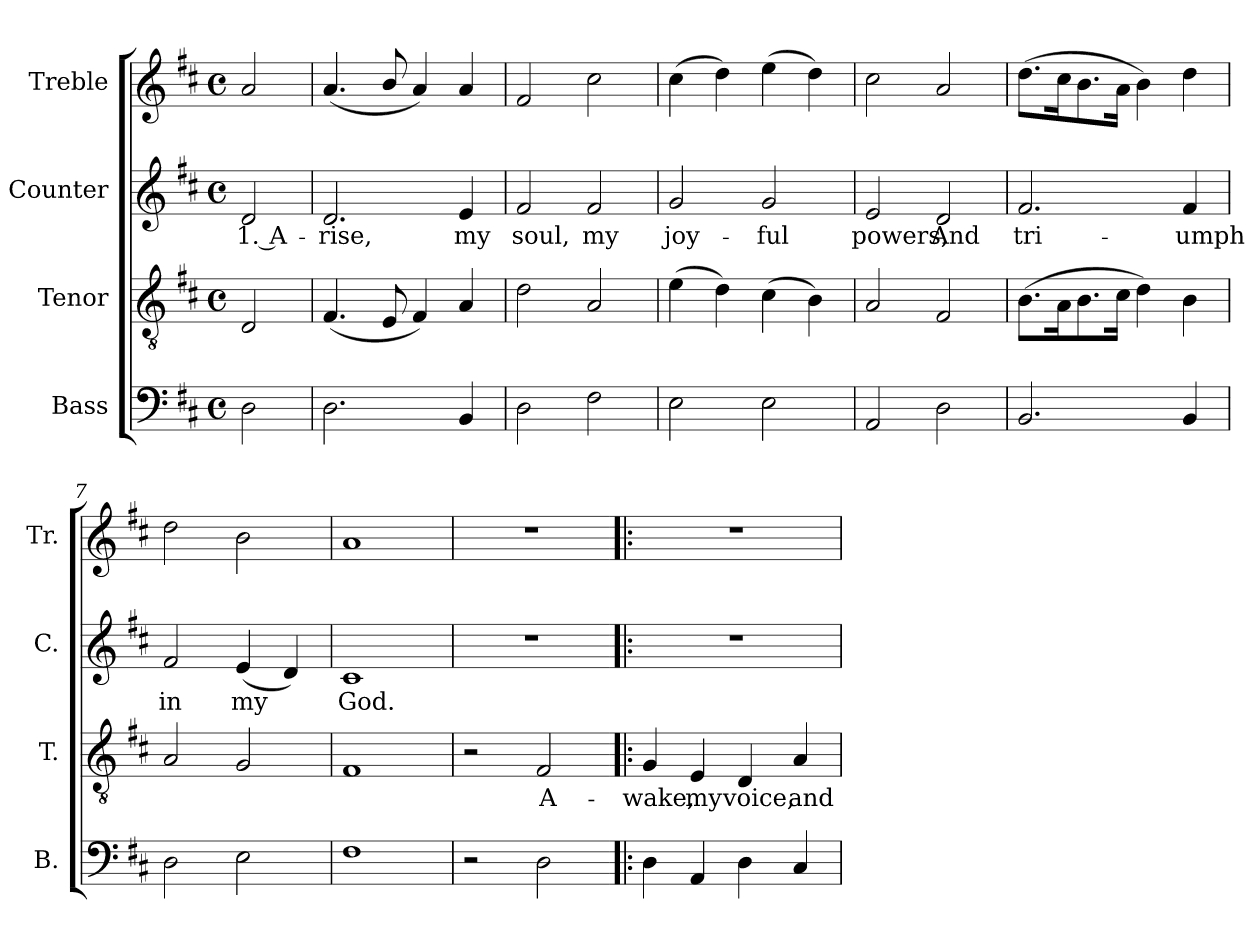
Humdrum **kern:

**kern	**kern	**text	**kern	**text	**kern
*part4	*part3	*part3	*part2	*part2	*part1
*staff4	*staff3	*staff3	*staff2	*staff2	*staff1
*I"Bass	*I"Tenor	*	*I"Counter	*	*I"Treble
*I'B.	*I'T.	*	*I'C.	*	*I'Tr.
*clefF4	*clefGv2	*	*clefG2	*	*clefG2
*k[f#c#]	*k[f#c#]	*	*k[f#c#]	*	*k[f#c#]
*M4/4	*M4/4	*	*M4/4	*	*M4/4
*met(c)	*met(c)	*	*met(c)	*	*met(c)
=1	=1	=1	=1	=1	=1
2D\	2D/	.	2d/	1. A-	2a/
=2	=2	=2	=2	=2	=2
2.D\	(4.F#/	.	2.d/	-rise,	(4.a/
.	8E/	.	.	.	8b/
.	4F#/)	.	.	.	4a/)
4BB/	4A/	.	4e/	my	4a/
=3	=3	=3	=3	=3	=3
2D\	2d\	.	2f#/	soul,	2f#/
2F#\	2A/	.	2f#/	my	2cc#\
=4	=4	=4	=4	=4	=4
2E\	(4e\	.	2g/	joy-	(4cc#\
.	4d\)	.	.	.	4dd\)
2E\	(4c#\	.	2g/	-ful	(4ee\
.	4B\)	.	.	.	4dd\)
=5	=5	=5	=5	=5	=5
2AA/	2A/	.	2e/	powers,	2cc#\
2D\	2F#/	.	2d/	And	2a/
=6	=6	=6	=6	=6	=6
2.BB/	(8.B\L	.	2.f#/	tri-	(8.dd\L
.	16A\K	.	.	.	16cc#\K
.	8.B\	.	.	.	8.b\
.	16c#\Jk	.	.	.	16a\Jk
.	4d\)	.	.	.	4b\)
4BB/	4B\	.	4f#/	-umph	4dd\
=7	=7	=7	=7	=7	=7
2D\	2A/	.	2f#/	in	2dd\
2E\	2G/	.	(4e/	my	2b\
.	.	.	4d/)	.	.
=8	=8	=8	=8	=8	=8
1F#	1F#	.	1c#	God.	1a
=9	=9	=9	=9	=9	=9
2r	2r	.	1r	.	1r
2D\	2F#/	A-	.	.	.
!!LO:LB:g=z
=10!|:	=10!|:	=10!|:	=10!|:	=10!|:	=10!|:
4D\	4G/	-wake,	1r	.	1r
4AA/	4E/	my	.	.	.
4D\	4D/	voice,	.	.	.
4C#/	4A/	and	.	.	.
=	=	=	=	=	=
*-	*-	*-	*-	*-	*-
